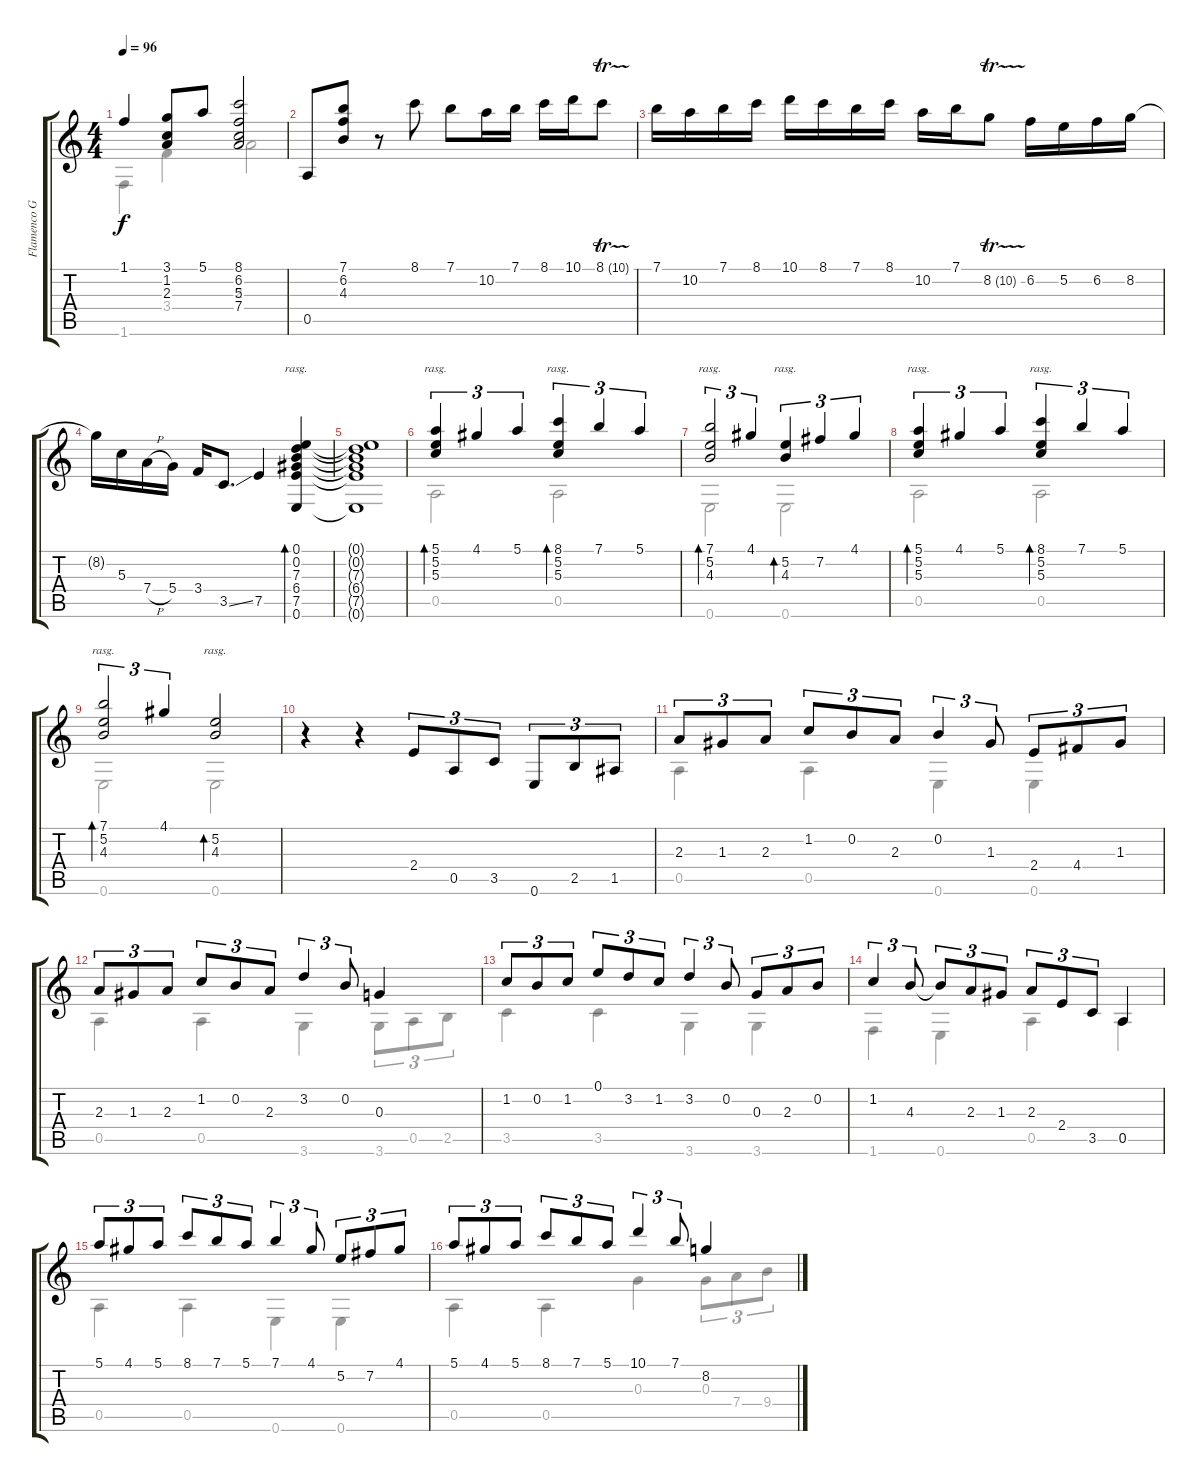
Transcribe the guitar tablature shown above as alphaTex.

\track ("Flamenco Guitar" "Flamenco G") {instrument acousticguitarnylon}
\staff {score tabs}
\tuning (E4 B3 G3 D3 A2 E2) {hide}
\voice
\ts (4 4)
\tempo 96
\clef g2
\ks c
1.1.4{dy f} (3.1 1.2 2.3).8 5.1.8 (8.1 6.2 5.3 7.4).2 |
0.5.8 (7.1 6.2 4.3).8 r.8 8.1.8 7.1.8 10.2.16 7.1.16 8.1.16 10.1.16 8.1{tr (10 16)}.8 |
7.1.16 10.2.16 7.1.16 8.1.16 10.1.16 8.1.16 7.1.16 8.1.16 10.2.16 7.1.16 8.2{tr (10 16)}.8 6.2.16 5.2.16 6.2.16 8.2.16 |
8.2{t}.16 5.3.16 7.4{h}.16 5.4.16 3.4.16 3.5{ss}.8{d} 7.5.4 (0.1 0.2 7.3 6.4 7.5 0.6).4{bd 480 rasg ii} |
(0.1{t} 0.2{t} 7.3{t} 6.4{t} 7.5{t} 0.6{t}).1 |
(5.1 5.2 5.3).4{tu (3 2) bd 240 rasg ii} 4.1.4{tu (3 2)} 5.1.4{tu (3 2)} (8.1 5.2 5.3).4{tu (3 2) bd 240 rasg ii} 7.1.4{tu (3 2)} 5.1.4{tu (3 2)} |
(7.1 5.2 4.3).2{tu (3 2) bd 240 rasg ii} 4.1.4{tu (3 2)} (5.2 4.3).4{tu (3 2) bd 240 rasg ii} 7.2.4{tu (3 2)} 4.1.4{tu (3 2)} |
(5.1 5.2 5.3).4{tu (3 2) bd 240 rasg ii} 4.1.4{tu (3 2)} 5.1.4{tu (3 2)} (8.1 5.2 5.3).4{tu (3 2) bd 240 rasg ii} 7.1.4{tu (3 2)} 5.1.4{tu (3 2)} |
(7.1 5.2 4.3).2{tu (3 2) bd 240 rasg ii} 4.1.4{tu (3 2)} (5.2 4.3).2{bd 240 rasg ii} |
r.4 r.4 2.4.8{tu (3 2)} 0.5.8{tu (3 2)} 3.5.8{tu (3 2)} 0.6.8{tu (3 2)} 2.5.8{tu (3 2)} 1.5.8{tu (3 2)} |
2.3.8{tu (3 2)} 1.3.8{tu (3 2)} 2.3.8{tu (3 2)} 1.2.8{tu (3 2)} 0.2.8{tu (3 2)} 2.3.8{tu (3 2)} 0.2.4{tu (3 2)} 1.3.8{tu (3 2)} 2.4.8{tu (3 2)} 4.4.8{tu (3 2)} 1.3.8{tu (3 2)} |
2.3.8{tu (3 2)} 1.3.8{tu (3 2)} 2.3.8{tu (3 2)} 1.2.8{tu (3 2)} 0.2.8{tu (3 2)} 2.3.8{tu (3 2)} 3.2.4{tu (3 2)} 0.2.8{tu (3 2)} 0.3.4 |
1.2.8{tu (3 2)} 0.2.8{tu (3 2)} 1.2.8{tu (3 2)} 0.1.8{tu (3 2)} 3.2.8{tu (3 2)} 1.2.8{tu (3 2)} 3.2.4{tu (3 2)} 0.2.8{tu (3 2)} 0.3.8{tu (3 2)} 2.3.8{tu (3 2)} 0.2.8{tu (3 2)} |
1.2.4{tu (3 2)} 4.3.8{tu (3 2)} 4.3{t}.8{tu (3 2)} 2.3.8{tu (3 2)} 1.3.8{tu (3 2)} 2.3.8{tu (3 2)} 2.4.8{tu (3 2)} 3.5.8{tu (3 2)} 0.5.4 |
5.1.8{tu (3 2)} 4.1.8{tu (3 2)} 5.1.8{tu (3 2)} 8.1.8{tu (3 2)} 7.1.8{tu (3 2)} 5.1.8{tu (3 2)} 7.1.4{tu (3 2)} 4.1.8{tu (3 2)} 5.2.8{tu (3 2)} 7.2.8{tu (3 2)} 4.1.8{tu (3 2)} |
5.1.8{tu (3 2)} 4.1.8{tu (3 2)} 5.1.8{tu (3 2)} 8.1.8{tu (3 2)} 7.1.8{tu (3 2)} 5.1.8{tu (3 2)} 10.1.4{tu (3 2)} 7.1.8{tu (3 2)} 8.2.4
\voice
\clef g2
\ottava regular
\simile none
\ks c
1.6.4{dy f} 3.4.4 2.3.2 |
|
|
|
|
0.5.2 0.5.2 |
0.6.2 0.6.2 |
0.5.2 0.5.2 |
0.6.2 0.6.2 |
|
0.5.4 0.5.4 0.6.4 0.6.4 |
0.5.4 0.5.4 3.6.4 3.6.8{tu (3 2)} 0.5.8{tu (3 2)} 2.5.8{tu (3 2)} |
3.5.4 3.5.4 3.6.4 3.6.4 |
1.6.4 0.6.4 0.5.4 0.5.4 |
0.5.4 0.5.4 0.6.4 0.6.4 |
0.5.4 0.5.4 0.3.4 0.3.8{tu (3 2)} 7.4.8{tu (3 2)} 9.4.8{tu (3 2)}
